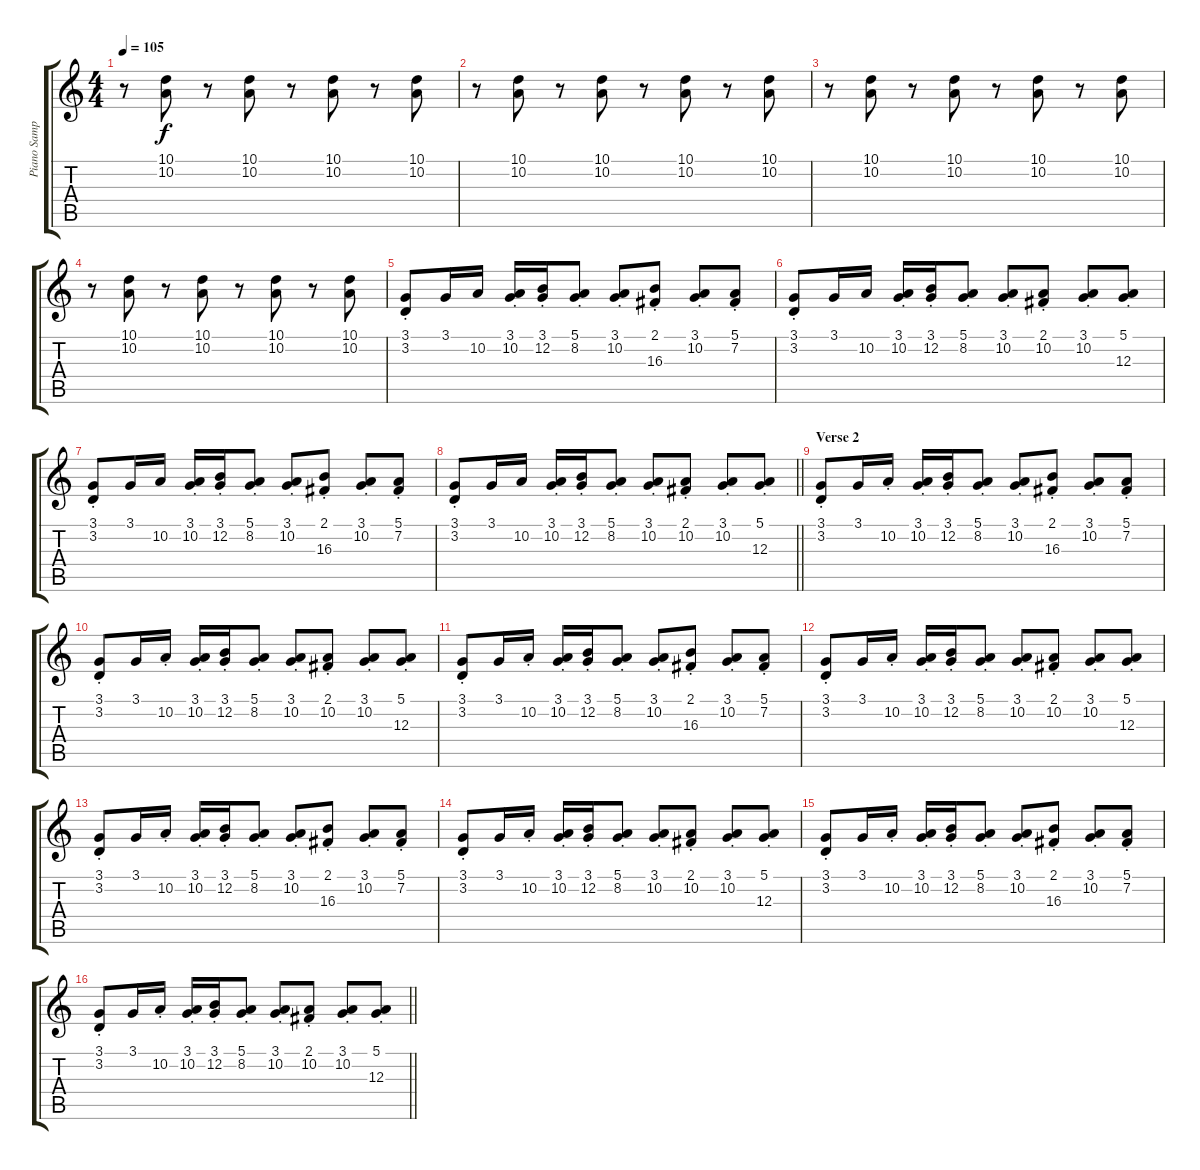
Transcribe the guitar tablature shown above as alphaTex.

\track ("Piano Sample" "Piano Samp") {instrument honkytonkpiano bank 255}
\staff {score tabs}
\tuning (E4 B3 G3 D3 A2 E2) {hide}
\ts (4 4)
\tempo 105
\clef g2
\ks c
r.8{dy f} (10.1 10.2).8 r.8 (10.1 10.2).8 r.8 (10.1 10.2).8 r.8 (10.1 10.2).8 |
r.8 (10.1 10.2).8 r.8 (10.1 10.2).8 r.8 (10.1 10.2).8 r.8 (10.1 10.2).8 |
r.8 (10.1 10.2).8 r.8 (10.1 10.2).8 r.8 (10.1 10.2).8 r.8 (10.1 10.2).8 |
r.8 (10.1 10.2).8 r.8 (10.1 10.2).8 r.8 (10.1 10.2).8 r.8 (10.1 10.2).8 |
(3.1{st} 3.2).8 3.1.16 10.2.16 (3.1{st} 10.2).16 (3.1{st} 12.2).16 (5.1{st} 8.2).8 (3.1{st} 10.2).8 (2.1{st} 16.3).8 (3.1{st} 10.2).8 (5.1{st} 7.2).8 |
(3.1{st} 3.2).8 3.1.16 10.2.16 (3.1{st} 10.2).16 (3.1{st} 12.2).16 (5.1{st} 8.2).8 (3.1{st} 10.2).8 (2.1{st} 10.2).8 (3.1{st} 10.2).8 (5.1{st} 12.3).8 |
(3.1{st} 3.2).8 3.1.16 10.2.16 (3.1{st} 10.2).16 (3.1{st} 12.2).16 (5.1{st} 8.2).8 (3.1{st} 10.2).8 (2.1{st} 16.3).8 (3.1{st} 10.2).8 (5.1{st} 7.2).8 |
\barLineRight lightlight
(3.1{st} 3.2).8 3.1.16 10.2.16 (3.1{st} 10.2).16 (3.1{st} 12.2).16 (5.1{st} 8.2).8 (3.1{st} 10.2).8 (2.1{st} 10.2).8 (3.1{st} 10.2).8 (5.1{st} 12.3).8 |
\section ("" "Verse 2")
(3.1{st} 3.2{st}).8 3.1.16 10.2{st}.16 (3.1{st} 10.2{st}).16 (3.1{st} 12.2{st}).16 (5.1{st} 8.2{st}).8 (3.1{st} 10.2{st}).8 (2.1{st} 16.3{st}).8 (3.1{st} 10.2{st}).8 (5.1{st} 7.2{st}).8 |
(3.1{st} 3.2{st}).8 3.1.16 10.2{st}.16 (3.1{st} 10.2{st}).16 (3.1{st} 12.2{st}).16 (5.1{st} 8.2{st}).8 (3.1{st} 10.2{st}).8 (2.1{st} 10.2{st}).8 (3.1{st} 10.2{st}).8 (5.1{st} 12.3{st}).8 |
(3.1{st} 3.2{st}).8 3.1.16 10.2{st}.16 (3.1{st} 10.2{st}).16 (3.1{st} 12.2{st}).16 (5.1{st} 8.2{st}).8 (3.1{st} 10.2{st}).8 (2.1{st} 16.3{st}).8 (3.1{st} 10.2{st}).8 (5.1{st} 7.2{st}).8 |
(3.1{st} 3.2{st}).8 3.1.16 10.2{st}.16 (3.1{st} 10.2{st}).16 (3.1{st} 12.2{st}).16 (5.1{st} 8.2{st}).8 (3.1{st} 10.2{st}).8 (2.1{st} 10.2{st}).8 (3.1{st} 10.2{st}).8 (5.1{st} 12.3{st}).8 |
(3.1{st} 3.2{st}).8 3.1.16 10.2{st}.16 (3.1{st} 10.2{st}).16 (3.1{st} 12.2{st}).16 (5.1{st} 8.2{st}).8 (3.1{st} 10.2{st}).8 (2.1{st} 16.3{st}).8 (3.1{st} 10.2{st}).8 (5.1{st} 7.2{st}).8 |
(3.1{st} 3.2{st}).8 3.1.16 10.2{st}.16 (3.1{st} 10.2{st}).16 (3.1{st} 12.2{st}).16 (5.1{st} 8.2{st}).8 (3.1{st} 10.2{st}).8 (2.1{st} 10.2{st}).8 (3.1{st} 10.2{st}).8 (5.1{st} 12.3{st}).8 |
(3.1{st} 3.2{st}).8 3.1.16 10.2{st}.16 (3.1{st} 10.2{st}).16 (3.1{st} 12.2{st}).16 (5.1{st} 8.2{st}).8 (3.1{st} 10.2{st}).8 (2.1{st} 16.3{st}).8 (3.1{st} 10.2{st}).8 (5.1{st} 7.2{st}).8 |
\barLineRight lightlight
(3.1{st} 3.2{st}).8 3.1.16 10.2{st}.16 (3.1{st} 10.2{st}).16 (3.1{st} 12.2{st}).16 (5.1{st} 8.2{st}).8 (3.1{st} 10.2{st}).8 (2.1{st} 10.2{st}).8 (3.1{st} 10.2{st}).8 (5.1{st} 12.3{st}).8
